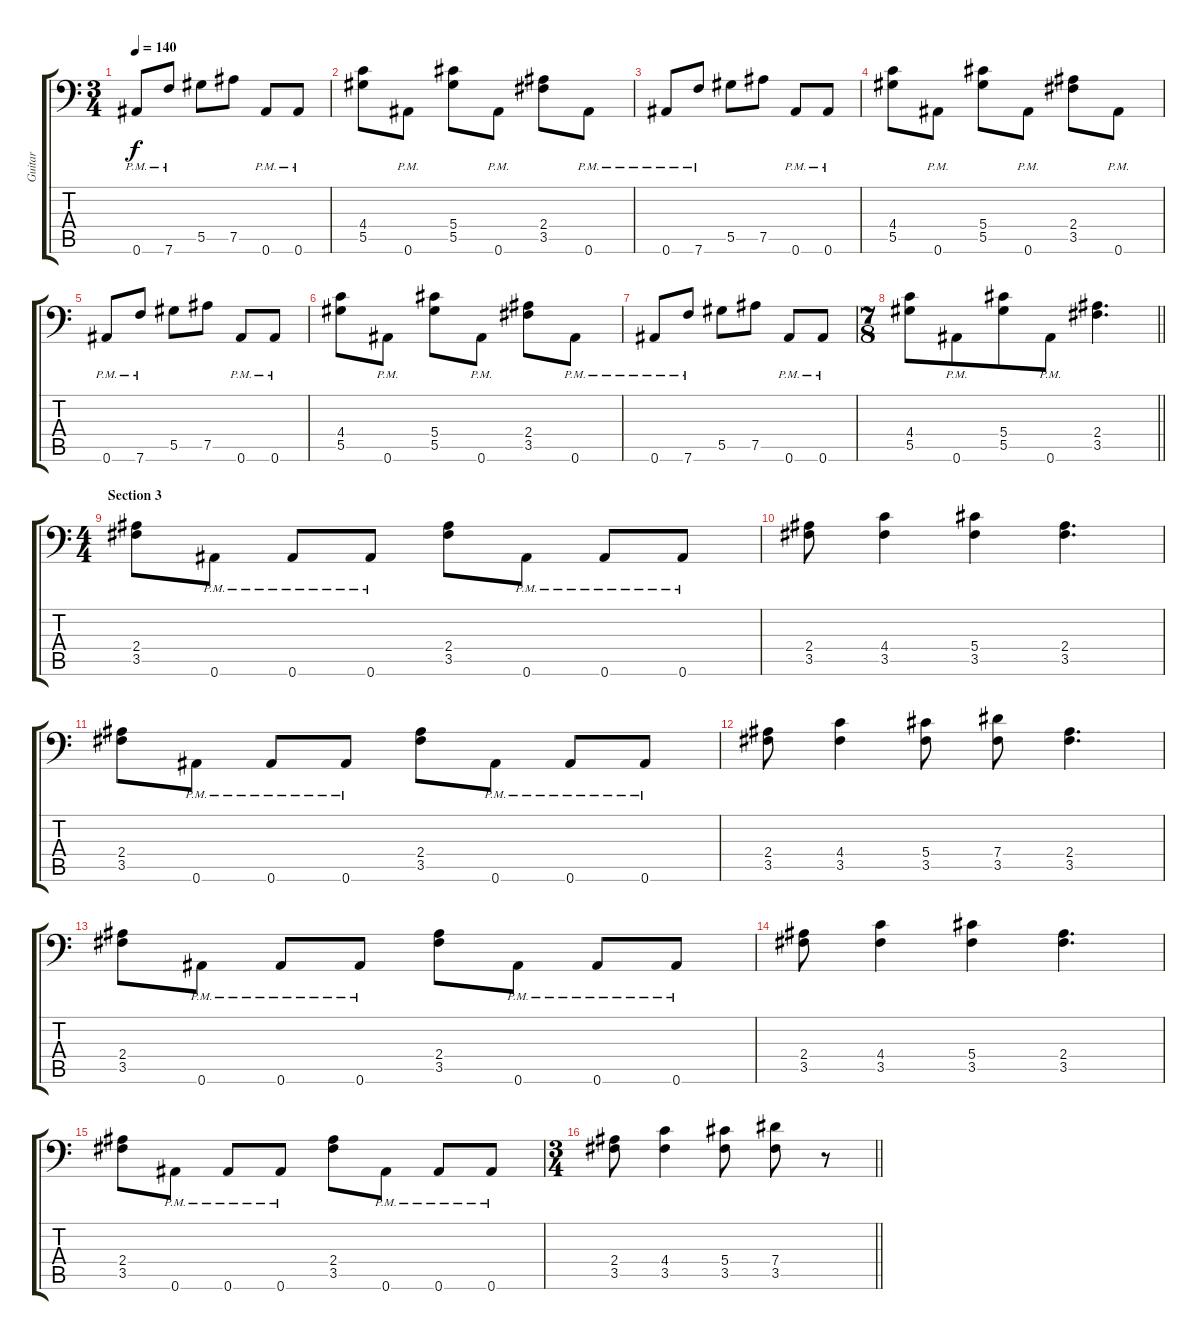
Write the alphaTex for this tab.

\track ("Guitar" "Guitar") {instrument overdrivenguitar}
\staff {score tabs}
\tuning (Bb3 F3 Db3 Ab2 Eb2 Bb1) {hide}
\ts (3 4)
\tempo 140
\clef f4
\ks c
0.6{pm}.8{dy f} 7.6{pm}.8 5.5.8 7.5.8 0.6{pm}.8 0.6{pm}.8 |
(4.4 5.5).8 0.6{pm}.8 (5.4 5.5).8 0.6{pm}.8 (2.4 3.5).8 0.6{pm}.8 |
0.6{pm}.8 7.6{pm}.8 5.5.8 7.5.8 0.6{pm}.8 0.6{pm}.8 |
(4.4 5.5).8 0.6{pm}.8 (5.4 5.5).8 0.6{pm}.8 (2.4 3.5).8 0.6{pm}.8 |
0.6{pm}.8 7.6{pm}.8 5.5.8 7.5.8 0.6{pm}.8 0.6{pm}.8 |
(4.4 5.5).8 0.6{pm}.8 (5.4 5.5).8 0.6{pm}.8 (2.4 3.5).8 0.6{pm}.8 |
0.6{pm}.8 7.6{pm}.8 5.5.8 7.5.8 0.6{pm}.8 0.6{pm}.8 |
\ts (7 8)
\barLineRight lightlight
(4.4 5.5).8 0.6{pm}.8 (5.4 5.5).8 0.6{pm}.8 (2.4 3.5).4{d} |
\ts (4 4)
\section ("" "Section 3")
(2.4 3.5).8 0.6{pm}.8 0.6{pm}.8 0.6{pm}.8 (2.4 3.5).8 0.6{pm}.8 0.6{pm}.8 0.6{pm}.8 |
(2.4 3.5).8 (4.4 3.5).4 (5.4 3.5).4 (2.4 3.5).4{d} |
(2.4 3.5).8 0.6{pm}.8 0.6{pm}.8 0.6{pm}.8 (2.4 3.5).8 0.6{pm}.8 0.6{pm}.8 0.6{pm}.8 |
(2.4 3.5).8 (4.4 3.5).4 (5.4 3.5).8 (7.4 3.5).8 (2.4 3.5).4{d} |
(2.4 3.5).8 0.6{pm}.8 0.6{pm}.8 0.6{pm}.8 (2.4 3.5).8 0.6{pm}.8 0.6{pm}.8 0.6{pm}.8 |
(2.4 3.5).8 (4.4 3.5).4 (5.4 3.5).4 (2.4 3.5).4{d} |
(2.4 3.5).8 0.6{pm}.8 0.6{pm}.8 0.6{pm}.8 (2.4 3.5).8 0.6{pm}.8 0.6{pm}.8 0.6{pm}.8 |
\ts (3 4)
\barLineRight lightlight
(2.4 3.5).8 (4.4 3.5).4 (5.4 3.5).8 (7.4 3.5).8 r.8
